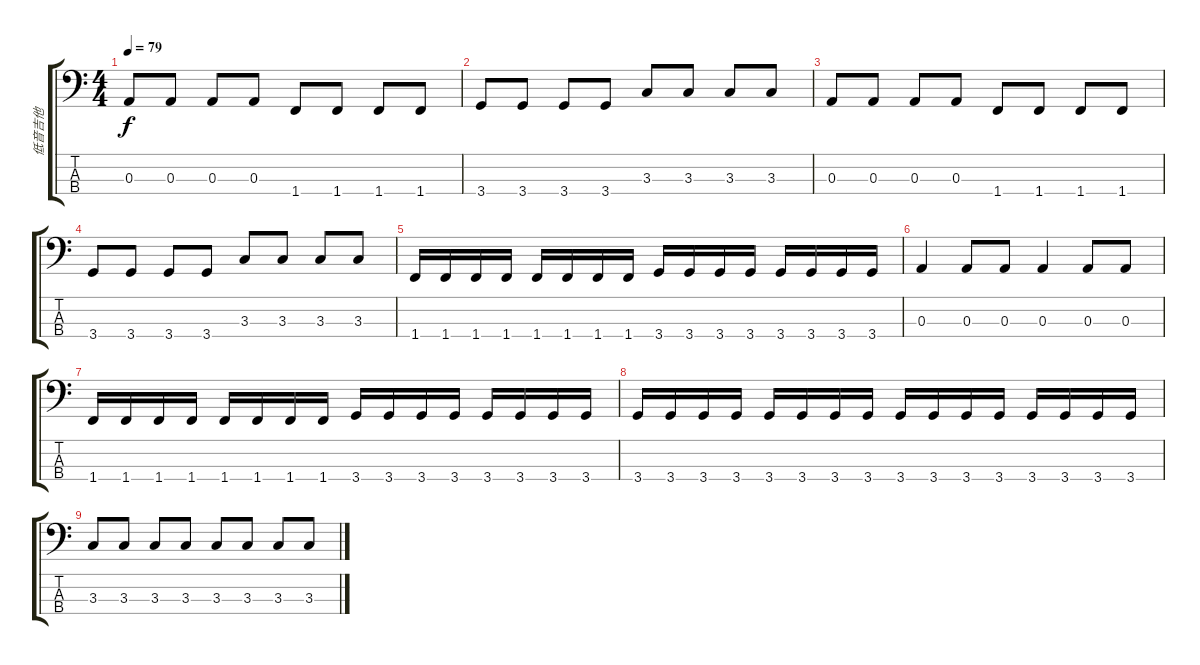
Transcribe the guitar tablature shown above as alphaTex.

\track ("低音吉他" "低音吉他") {instrument electricbassfinger}
\staff {score tabs}
\tuning (G2 D2 A1 E1) {hide}
\ts (4 4)
\tempo 79
\clef f4
\ks c
0.3.8{dy f instrument electricbassfinger} 0.3.8 0.3.8 0.3.8 1.4.8 1.4.8 1.4.8 1.4.8 |
3.4.8 3.4.8 3.4.8 3.4.8 3.3.8 3.3.8 3.3.8 3.3.8 |
0.3.8 0.3.8 0.3.8 0.3.8 1.4.8 1.4.8 1.4.8 1.4.8 |
3.4.8 3.4.8 3.4.8 3.4.8 3.3.8 3.3.8 3.3.8 3.3.8 |
1.4.16 1.4.16 1.4.16 1.4.16 1.4.16 1.4.16 1.4.16 1.4.16 3.4.16 3.4.16 3.4.16 3.4.16 3.4.16 3.4.16 3.4.16 3.4.16 |
0.3.4 0.3.8 0.3.8 0.3.4 0.3.8 0.3.8 |
1.4.16 1.4.16 1.4.16 1.4.16 1.4.16 1.4.16 1.4.16 1.4.16 3.4.16 3.4.16 3.4.16 3.4.16 3.4.16 3.4.16 3.4.16 3.4.16 |
3.4.16 3.4.16 3.4.16 3.4.16 3.4.16 3.4.16 3.4.16 3.4.16 3.4.16 3.4.16 3.4.16 3.4.16 3.4.16 3.4.16 3.4.16 3.4.16 |
3.3.8 3.3.8 3.3.8 3.3.8 3.3.8 3.3.8 3.3.8 3.3.8
